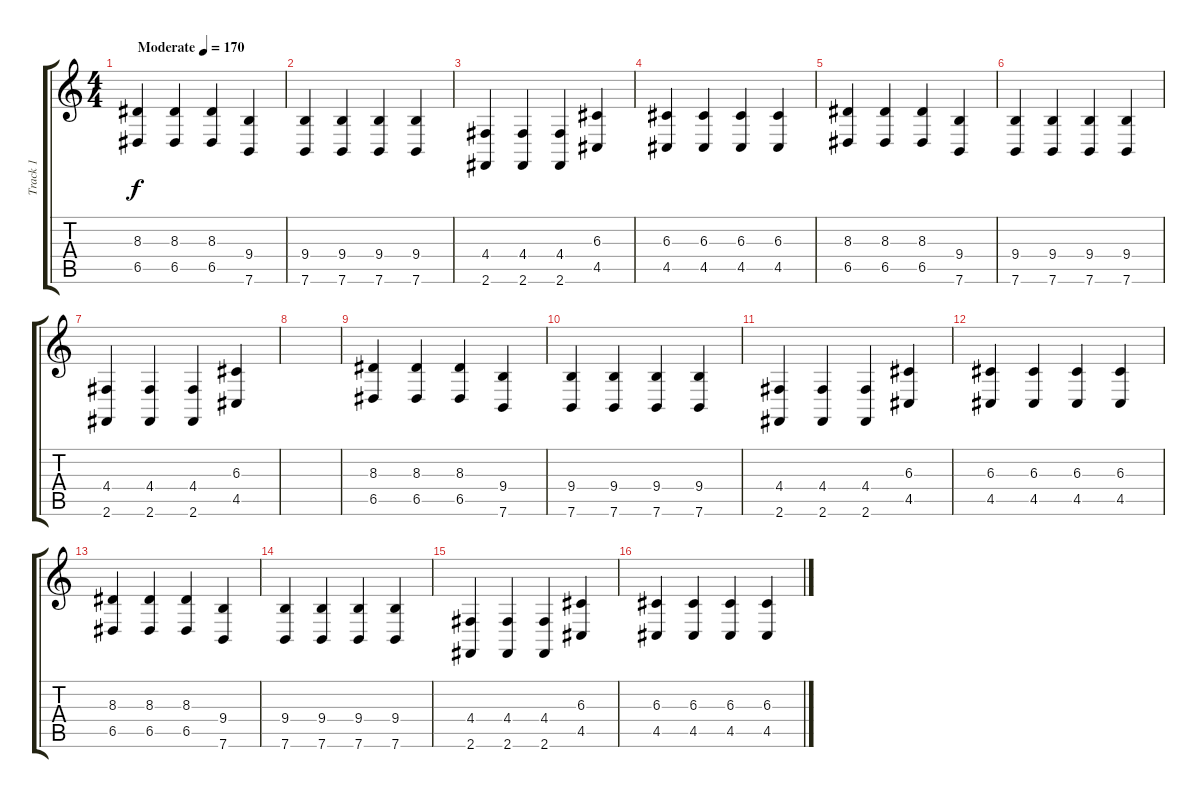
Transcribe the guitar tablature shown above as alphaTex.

\track ("Track 1" "Track 1") {instrument lead2sawtooth}
\staff {score tabs}
\tuning (E4 B3 G3 D3 A2 E2) {hide}
\ts (4 4)
\tempo (170 "Moderate")
\clef g2
\ks c
(8.3 6.5).4{dy f instrument lead2sawtooth} (8.3 6.5).4 (8.3 6.5).4 (9.4 7.6).4 |
(9.4 7.6).4 (9.4 7.6).4 (9.4 7.6).4 (9.4 7.6).4 |
(4.4 2.6).4 (4.4 2.6).4 (4.4 2.6).4 (6.3 4.5).4 |
(6.3 4.5).4 (6.3 4.5).4 (6.3 4.5).4 (6.3 4.5).4 |
(8.3 6.5).4 (8.3 6.5).4 (8.3 6.5).4 (9.4 7.6).4 |
(9.4 7.6).4 (9.4 7.6).4 (9.4 7.6).4 (9.4 7.6).4 |
(4.4 2.6).4 (4.4 2.6).4 (4.4 2.6).4 (6.3 4.5).4 |
|
(8.3 6.5).4 (8.3 6.5).4 (8.3 6.5).4 (9.4 7.6).4 |
(9.4 7.6).4 (9.4 7.6).4 (9.4 7.6).4 (9.4 7.6).4 |
(4.4 2.6).4 (4.4 2.6).4 (4.4 2.6).4 (6.3 4.5).4 |
(6.3 4.5).4 (6.3 4.5).4 (6.3 4.5).4 (6.3 4.5).4 |
(8.3 6.5).4 (8.3 6.5).4 (8.3 6.5).4 (9.4 7.6).4 |
(9.4 7.6).4 (9.4 7.6).4 (9.4 7.6).4 (9.4 7.6).4 |
(4.4 2.6).4 (4.4 2.6).4 (4.4 2.6).4 (6.3 4.5).4 |
(6.3 4.5).4 (6.3 4.5).4 (6.3 4.5).4 (6.3 4.5).4
